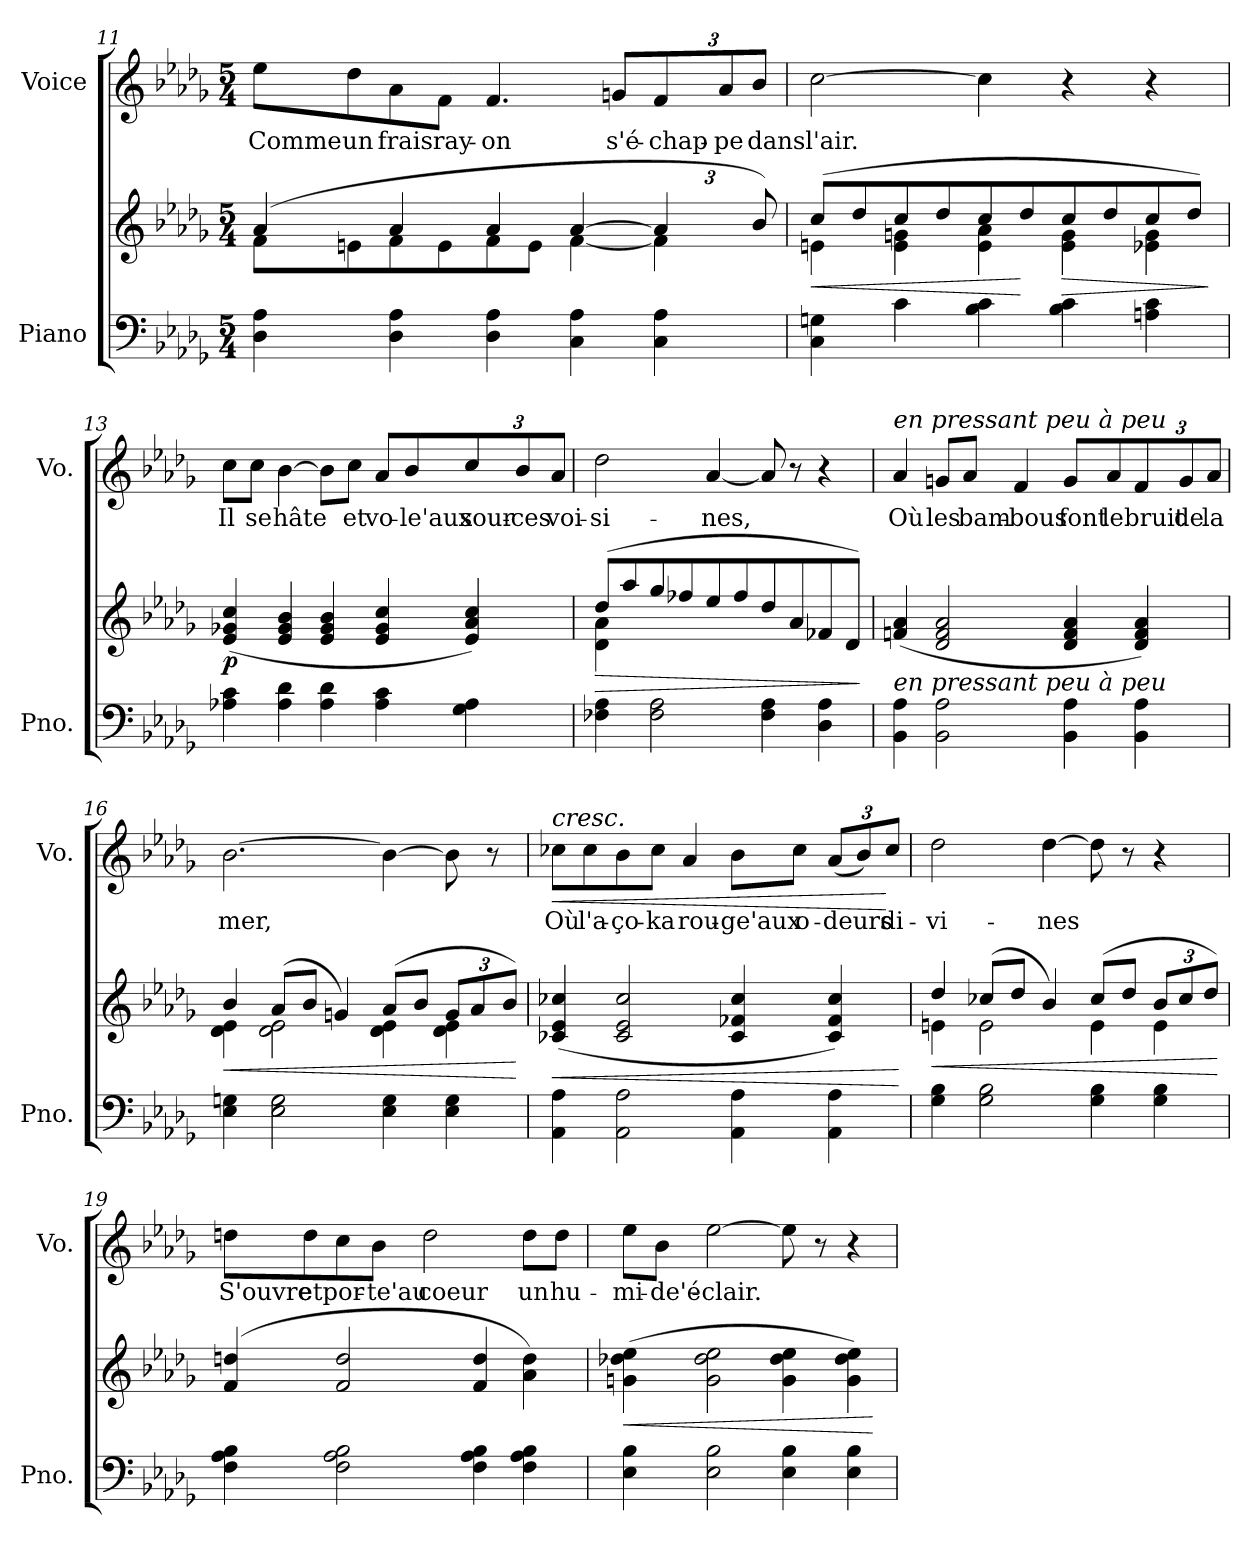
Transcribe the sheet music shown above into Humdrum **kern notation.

**kern	**kern	**dynam	**kern	**text	**dynam
*part2	*part2	*part2	*part1	*part1	*part1
*staff3	*staff2	*staff2/3	*staff1	*staff1	*staff1
*I"Piano	*	*	*I"Voice	*	*
*I'Pno.	*	*	*I'Vo.	*	*
!!LO:PB:g=z
*clefF4	*clefG2	*	*clefG2	*	*
*k[b-e-a-d-g-]	*k[b-e-a-d-g-]	*	*k[b-e-a-d-g-]	*	*
*M5/4	*M5/4	*	*M5/4	*	*
=11	=11	=11	=11	=11	=11
*	*^	*	*	*	*
!	!	!	!	!	!LO:LY:b	!
4D-\ 4A-\	(>4a-/	8f\L	.	8ee-\L	Comme	.
!	!	!	!	!	!LO:LY:b	!
.	.	8en\	.	8dd-\	un	.
!	!	!	!	!	!LO:LY:b	!
4D-\ 4A-\	4a-/	8f\	.	8a-\	frais	.
!	!	!	!	!	!LO:LY:b	!
.	.	8e\	.	8f\J	ray-	.
!	!	!	!	!	!LO:LY:b	!
4D-\ 4A-\	4a-/	8f\	.	4.f/	-on	.
.	.	8e\J	.	.	.	.
4C\ 4A-\	[4a-/	[4f\	.	.	.	.
!	!	!	!	!	!LO:LY:b	!
.	.	.	.	8gn/L	s'é-	.
*	*Xbrackettup	*	*	*Xbrackettup	*	*
!	!	!	!	!	!LO:LY:b	!
4C\ 4A-\	6a-/]	4f\]	.	12f/	-chap-	.
!	!	!	!	!	!LO:LY:b	!
.	.	.	.	12a-/	-pe	.
!	!	!	!	!	!LO:LY:b	!
.	12b-/)	.	.	12b-/J	dans	.
=12	=12	=12	=12	=12	=12	=12
!	!	!	!LO:HP:b	!	!LO:LY:b	!
4C\ 4Gn\	(>8cc/L	4en\	<	[2cc\	l'air.	.
.	8dd-/	.	.	.	.	.
4c\	8cc/	4e\ 4gn\	.	.	.	.
.	8dd-/	.	.	.	.	.
4B-\ 4c\	8cc/	4e\ 4a-\	.	4cc\]	.	.
.	8dd-/	.	[	.	.	.
!	!	!	!LO:HP:b	!	!	!
4B-\ 4c\	8cc/	4e\ 4g\	>	4r	.	.
.	8dd-/	.	.	.	.	.
4An\ 4c\	8cc/	4e-X\ 4g\	.	4r	.	.
.	8dd-/J)	.	.	.	.	.
*	*v	*v	*	*	*	*
.	.	]	.	.	.
!!LO:PB:g=z
=13	=13	=13	=13	=13	=13
!	!	!LO:DY:b	!	!LO:LY:b	!
4A-X\ 4c\	(<4e-/ 4g-X/ 4cc/	p	8cc\L	Il	.
!	!	!	!	!LO:LY:b	!
.	.	.	8cc\J	se	.
!	!	!	!	!LO:LY:b	!
4A-\ 4d-\	4e-/ 4g-/ 4b-/	.	[4b-\	hâte	.
4A-\ 4d-\	4e-/ 4g-/ 4b-/	.	8b-\L]	.	.
!	!	!	!	!LO:LY:b	!
.	.	.	8cc\J	et	.
!	!	!	!	!LO:LY:b	!
4A-\ 4c\	4e-/ 4g-/ 4cc/	.	8a-/L	vo-	.
!	!	!	!	!LO:LY:b	!
.	.	.	8b-/	-le'aux	.
!	!	!	!	!LO:LY:b	!
4G-\ 4A-\	4e-/ 4a-/ 4cc/)	.	12cc/	sour-	.
!	!	!	!	!LO:LY:b	!
.	.	.	12b-/	ces	.
!	!	!	!	!LO:LY:b	!
.	.	.	12a-/J	voi-	.
=14	=14	=14	=14	=14	=14
!	!	!LO:HP:b	!	!LO:LY:b	!
*	*^	*	*	*	*
4F-X\ 4A-\	(>8dd-/L	4d-\ 4a-\	>	2dd-\	-si-	.
.	8aa-/	.	.	.	.	.
2F-\ 2A-\	8gg-/	1ryy	.	.	.	.
.	8ff-X/	.	.	.	.	.
!	!	!	!	!	!LO:LY:b	!
.	8ee-/	.	.	[4a-/	-nes,	.
.	8ff-/	.	.	.	.	.
4F-\ 4A-\	8dd-/	.	.	8a-/]	.	.
.	8a-/	.	.	8r	.	.
4D-\ 4A-\	8f-X/	.	.	4r	.	.
.	8d-/J)	.	.	.	.	.
*	*v	*v	*	*	*	*
.	.	]	.	.	.
!!LO:LB:g=z
=15	=15	=15	=15	=15	=15
!	!	!	!LO:TX:a:i:t=en pressant peu à peu	!	!
!LO:TX:a:i:t=en pressant peu à peu	!	!	!	!	!
!	!	!	!	!LO:LY:b	!
4BB-\ 4A-\	(<4fn/ 4a-/	.	4a-/	Où	.
!	!	!	!	!LO:LY:b	!
2BB-\ 2A-\	2d-/ 2f/ 2a-/	.	8gn/L	les	.
!	!	!	!	!LO:LY:b	!
.	.	.	8a-/J	bam-	.
!	!	!	!	!LO:LY:b	!
.	.	.	4f/	-bous	.
!	!	!	!	!LO:LY:b	!
4BB-\ 4A-\	4d-/ 4f/ 4a-/	.	8g/L	font	.
!	!	!	!	!LO:LY:b	!
.	.	.	8a-/	le	.
!	!	!	!	!LO:LY:b	!
4BB-\ 4A-\	4d-/ 4f/ 4a-/)	.	12f/	bruit	.
!	!	!	!	!LO:LY:b	!
.	.	.	12g/	de	.
!	!	!	!	!LO:LY:b	!
.	.	.	12a-/J	la	.
=16	=16	=16	=16	=16	=16
!	!	!LO:HP:b	!	!LO:LY:b	!
*	*^	*	*	*	*
4E-\ 4Gn\	4b-/	4d-\ 4e-\	<	[2.b-\	mer,	.
2E-\ 2G\	(>8a-/L	2d-\ 2e-\	.	.	.	.
.	8b-/J	.	.	.	.	.
.	4gn/)	.	.	.	.	.
4E-\ 4G\	(>8a-/L	4d-\ 4e-\	.	4b-\_	.	.
.	8b-/J	.	.	.	.	.
4E-\ 4G\	12g/L	4d-\ 4e-\	.	8b-\]	.	.
.	12a-/	.	.	.	.	.
.	.	.	.	8r	.	.
.	12b-/J)	.	.	.	.	.
*	*v	*v	*	*	*	*
.	.	[	.	.	.
!!LO:LB:g=z
=17	=17	=17	=17	=17	=17
!	!	!	!LO:TX:a:i:t=cresc.	!	!
!	!	!LO:HP:b	!	!LO:LY:b	!LO:HP:b
4AA-\ 4A-\	(<4c-X/ 4e-/ 4cc-X/	<	8cc-X\L	Où	<
!	!	!	!	!LO:LY:b	!
.	.	.	8cc-\	l'a-	.
!	!	!	!	!LO:LY:b	!
2AA-\ 2A-\	2c-/ 2e-/ 2cc-/	.	8b-\	-ço-	.
!	!	!	!	!LO:LY:b	!
.	.	.	8cc-\J	-ka	.
!	!	!	!	!LO:LY:b	!
.	.	.	4a-/	rou-	.
!	!	!	!	!LO:LY:b	!
4AA-\ 4A-\	4c-/ 4f-X/ 4cc-/	.	8b-\L	-ge'aux	.
!	!	!	!	!LO:LY:b	!
.	.	.	8cc-\J	o-	.
!	!	!	!	!LO:LY:b	!
4AA-\ 4A-\	4c-/ 4f-/ 4cc-/)	.	(<12a-/L	-deurs	.
.	.	.	12b-/)	.	.
!	!	!	!	!LO:LY:b	!
.	.	.	12cc-/J	di-	[
.	.	[	.	.	.
=18	=18	=18	=18	=18	=18
!	!	!LO:HP:b	!	!LO:LY:b	!
*	*^	*	*	*	*
4G-\ 4B-\	4dd-/	4en\	<	2dd-\	-vi-	.
2G-\ 2B-\	(>8cc-X/L	2e\	.	.	.	.
.	8dd-/J	.	.	.	.	.
!	!	!	!	!	!LO:LY:b	!
.	4b-/)	.	.	[4dd-\	-nes	.
4G-\ 4B-\	(>8cc-/L	4e\	.	8dd-\]	.	.
.	8dd-/J	.	.	8r	.	.
4G-\ 4B-\	12b-/L	4e\	.	4r	.	.
.	12cc-/	.	.	.	.	.
.	12dd-/J)	.	.	.	.	.
*	*v	*v	*	*	*	*
.	.	[	.	.	.
!!LO:LB:g=z
=19	=19	=19	=19	=19	=19
!	!	!	!	!LO:LY:b	!
4F\ 4A-\ 4B-\	(>4f/ 4ddn/	.	8ddn\L	S'ouvre	.
!	!	!	!	!LO:LY:b	!
.	.	.	8dd\	et	.
!	!	!	!	!LO:LY:b	!
2F\ 2A-\ 2B-\	2f/ 2dd/	.	8cc\	por-	.
!	!	!	!	!LO:LY:b	!
.	.	.	8b-\J	-te'au	.
!	!	!	!	!LO:LY:b	!
.	.	.	2dd\	coeur	.
4F\ 4A-\ 4B-\	4f/ 4dd/	.	.	.	.
!	!	!	!	!LO:LY:b	!
4F\ 4A-\ 4B-\	4a-\ 4dd\)	.	8dd\L	un	.
!	!	!	!	!LO:LY:b	!
.	.	.	8dd\J	hu-	.
=20	=20	=20	=20	=20	=20
!	!	!LO:HP:b	!	!LO:LY:b	!
4E-\ 4B-\	(>4gn\ 4dd-X\ 4ee-\	<	8ee-\L	-mi-	.
!	!	!	!	!LO:LY:b	!
.	.	.	8b-\J	-de'é-	.
!	!	!	!	!LO:LY:b	!
2E-\ 2B-\	2g\ 2dd-\ 2ee-\	.	[2ee-\	-clair.	.
4E-\ 4B-\	4g\ 4dd-\ 4ee-\	.	8ee-\]	.	.
.	.	.	8r	.	.
4E-\ 4B-\	4g\ 4dd-\ 4ee-\)	.	4r	.	.
.	.	[	.	.	.
=	=	=	=	=	=
*-	*-	*-	*-	*-	*-
